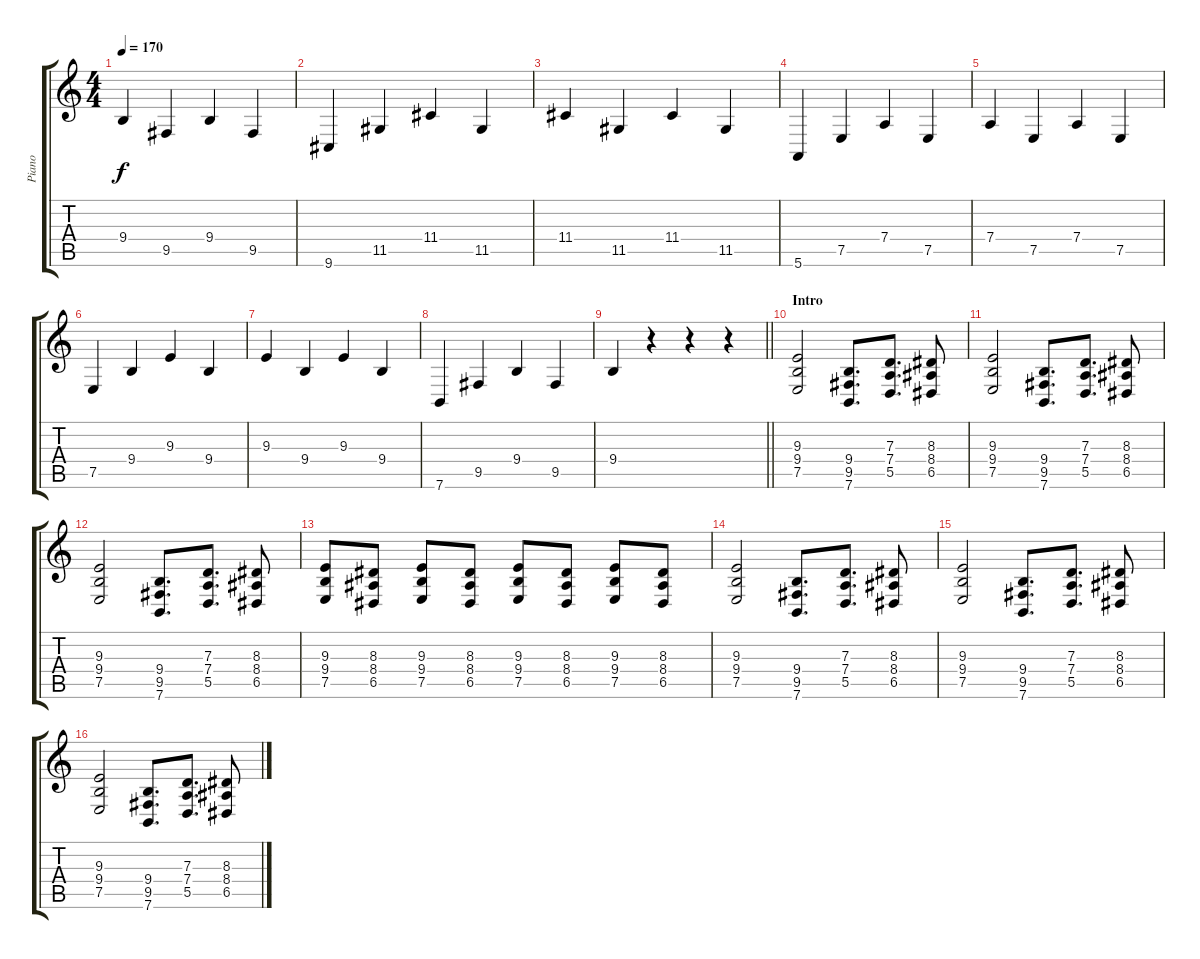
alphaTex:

\track ("Piano" "Piano") {instrument brightacousticpiano}
\staff {score tabs}
\tuning (E4 B3 G3 D3 A2 E2) {hide}
\ts (4 4)
\tempo 170
\clef g2
\ks c
9.4.4{dy f} 9.5.4 9.4.4 9.5.4 |
9.6.4 11.5.4 11.4.4 11.5.4 |
11.4.4 11.5.4 11.4.4 11.5.4 |
5.6.4 7.5.4 7.4.4 7.5.4 |
7.4.4 7.5.4 7.4.4 7.5.4 |
7.5.4 9.4.4 9.3.4 9.4.4 |
9.3.4 9.4.4 9.3.4 9.4.4 |
7.6.4 9.5.4 9.4.4 9.5.4 |
\barLineRight lightlight
9.4.4 r.4 r.4 r.4 |
\section ("" "Intro")
(9.3 9.4 7.5).2{volume 14} (9.4 9.5 7.6).8{d} (7.3 7.4 5.5).8{d} (8.3 8.4 6.5).8 |
(9.3 9.4 7.5).2 (9.4 9.5 7.6).8{d} (7.3 7.4 5.5).8{d} (8.3 8.4 6.5).8 |
(9.3 9.4 7.5).2 (9.4 9.5 7.6).8{d} (7.3 7.4 5.5).8{d} (8.3 8.4 6.5).8 |
(9.3 9.4 7.5).8 (8.3 8.4 6.5).8 (9.3 9.4 7.5).8 (8.3 8.4 6.5).8 (9.3 9.4 7.5).8 (8.3 8.4 6.5).8 (9.3 9.4 7.5).8 (8.3 8.4 6.5).8 |
(9.3 9.4 7.5).2 (9.4 9.5 7.6).8{d} (7.3 7.4 5.5).8{d} (8.3 8.4 6.5).8 |
(9.3 9.4 7.5).2 (9.4 9.5 7.6).8{d} (7.3 7.4 5.5).8{d} (8.3 8.4 6.5).8 |
(9.3 9.4 7.5).2 (9.4 9.5 7.6).8{d} (7.3 7.4 5.5).8{d} (8.3 8.4 6.5).8
